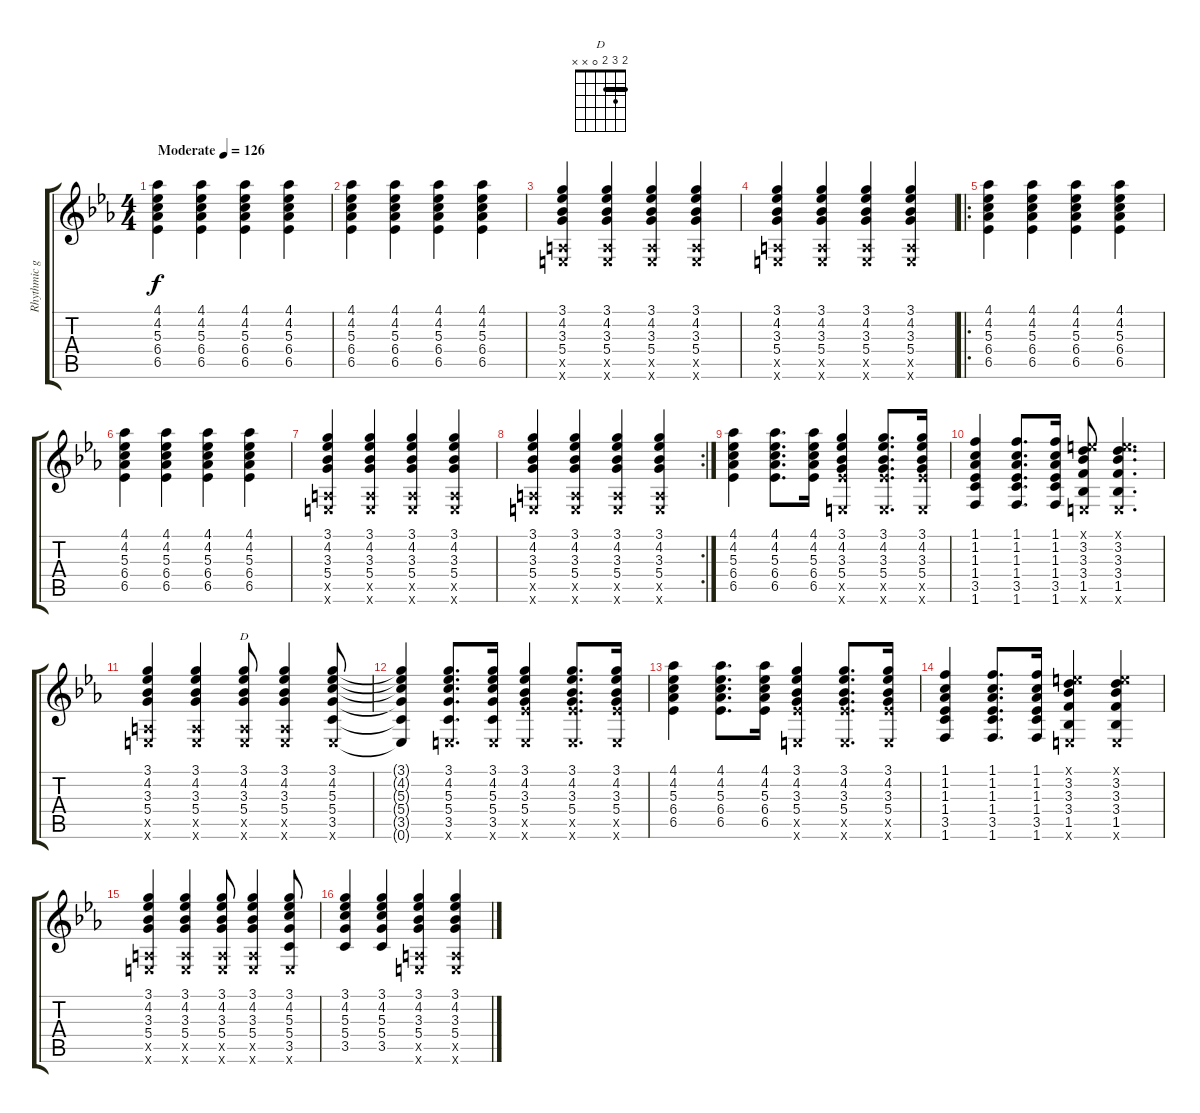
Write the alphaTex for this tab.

\track ("Rhythmic guitar" "Rhythmic g") {instrument overdrivenguitar}
\staff {score tabs}
\tuning (E4 B3 G3 D3 A2 E2) {hide}
\chord ("D" 2 3 2 0 x x) {barre 2}
\ts (4 4)
\tempo (126 "Moderate")
\clef g2
\ks eb
(4.1 4.2 5.3 6.4 6.5).4{dy f instrument overdrivenguitar} (4.1 4.2 5.3 6.4 6.5).4 (4.1 4.2 5.3 6.4 6.5).4 (4.1 4.2 5.3 6.4 6.5).4 |
(4.1 4.2 5.3 6.4 6.5).4 (4.1 4.2 5.3 6.4 6.5).4 (4.1 4.2 5.3 6.4 6.5).4 (4.1 4.2 5.3 6.4 6.5).4 |
(3.1 4.2 3.3 5.4 0.5{x} 0.6{x}).4 (3.1 4.2 3.3 5.4 0.5{x} 0.6{x}).4 (3.1 4.2 3.3 5.4 0.5{x} 0.6{x}).4 (3.1 4.2 3.3 5.4 0.5{x} 0.6{x}).4 |
(3.1 4.2 3.3 5.4 0.5{x} 0.6{x}).4 (3.1 4.2 3.3 5.4 0.5{x} 0.6{x}).4 (3.1 4.2 3.3 5.4 0.5{x} 0.6{x}).4 (3.1 4.2 3.3 5.4 0.5{x} 0.6{x}).4 |
\ro
(4.1 4.2 5.3 6.4 6.5).4 (4.1 4.2 5.3 6.4 6.5).4 (4.1 4.2 5.3 6.4 6.5).4 (4.1 4.2 5.3 6.4 6.5).4 |
(4.1 4.2 5.3 6.4 6.5).4 (4.1 4.2 5.3 6.4 6.5).4 (4.1 4.2 5.3 6.4 6.5).4 (4.1 4.2 5.3 6.4 6.5).4 |
(3.1 4.2 3.3 5.4 0.5{x} 0.6{x}).4 (3.1 4.2 3.3 5.4 0.5{x} 0.6{x}).4 (3.1 4.2 3.3 5.4 0.5{x} 0.6{x}).4 (3.1 4.2 3.3 5.4 0.5{x} 0.6{x}).4 |
\rc 2
(3.1 4.2 3.3 5.4 0.5{x} 0.6{x}).4 (3.1 4.2 3.3 5.4 0.5{x} 0.6{x}).4 (3.1 4.2 3.3 5.4 0.5{x} 0.6{x}).4 (3.1 4.2 3.3 5.4 0.5{x} 0.6{x}).4 |
(4.1 4.2 5.3 6.4 6.5).4 (4.1 4.2 5.3 6.4 6.5).8{d} (4.1 4.2 5.3 6.4 6.5).16 (3.1 4.2 3.3 5.4 6.5{x} 0.6{x}).4 (3.1 4.2 3.3 5.4 6.5{x} 0.6{x}).8{d} (3.1 4.2 3.3 5.4 6.5{x} 0.6{x}).16 |
(1.1 1.2 1.3 1.4 3.5 1.6).4 (1.1 1.2 1.3 1.4 3.5 1.6).8{d} (1.1 1.2 1.3 1.4 3.5 1.6).16 (0.1{x} 3.2 3.3 3.4 1.5 0.6{x}).8 (0.1{x} 3.2 3.3 3.4 1.5 0.6{x}).4{d} |
(3.1 4.2 3.3 5.4 0.5{x} 0.6{x}).4 (3.1 4.2 3.3 5.4 0.5{x} 0.6{x}).4 (3.1 4.2 3.3 5.4 0.5{x} 0.6{x}).8{ch "D"} (3.1 4.2 3.3 5.4 0.5{x} 0.6{x}).4 (3.1 4.2 5.3 5.4 3.5 0.6{x}).8 |
(3.1{t} 4.2{t} 5.3{t} 5.4{t} 3.5{t} 0.6{t}).4 (3.1 4.2 5.3 5.4 3.5 0.6{x}).8{d} (3.1 4.2 5.3 5.4 3.5 0.6{x}).16 (3.1 4.2 3.3 5.4 6.5{x} 0.6{x}).4 (3.1 4.2 3.3 5.4 6.5{x} 0.6{x}).8{d} (3.1 4.2 3.3 5.4 6.5{x} 0.6{x}).16 |
(4.1 4.2 5.3 6.4 6.5).4 (4.1 4.2 5.3 6.4 6.5).8{d} (4.1 4.2 5.3 6.4 6.5).16 (3.1 4.2 3.3 5.4 6.5{x} 0.6{x}).4 (3.1 4.2 3.3 5.4 6.5{x} 0.6{x}).8{d} (3.1 4.2 3.3 5.4 6.5{x} 0.6{x}).16 |
(1.1 1.2 1.3 1.4 3.5 1.6).4 (1.1 1.2 1.3 1.4 3.5 1.6).8{d} (1.1 1.2 1.3 1.4 3.5 1.6).16 (0.1{x} 3.2 3.3 3.4 1.5 0.6{x}).4 (0.1{x} 3.2 3.3 3.4 1.5 0.6{x}).4 |
(3.1 4.2 3.3 5.4 0.5{x} 0.6{x}).4 (3.1 4.2 3.3 5.4 0.5{x} 0.6{x}).4 (3.1 4.2 3.3 5.4 0.5{x} 0.6{x}).8 (3.1 4.2 3.3 5.4 0.5{x} 0.6{x}).4 (3.1 4.2 5.3 5.4 3.5 0.6{x}).8 |
(3.1 4.2 5.3 5.4 3.5).4 (3.1 4.2 5.3 5.4 3.5).4 (3.1 4.2 3.3 5.4 0.5{x} 0.6{x}).4 (3.1 4.2 3.3 5.4 0.5{x} 0.6{x}).4
